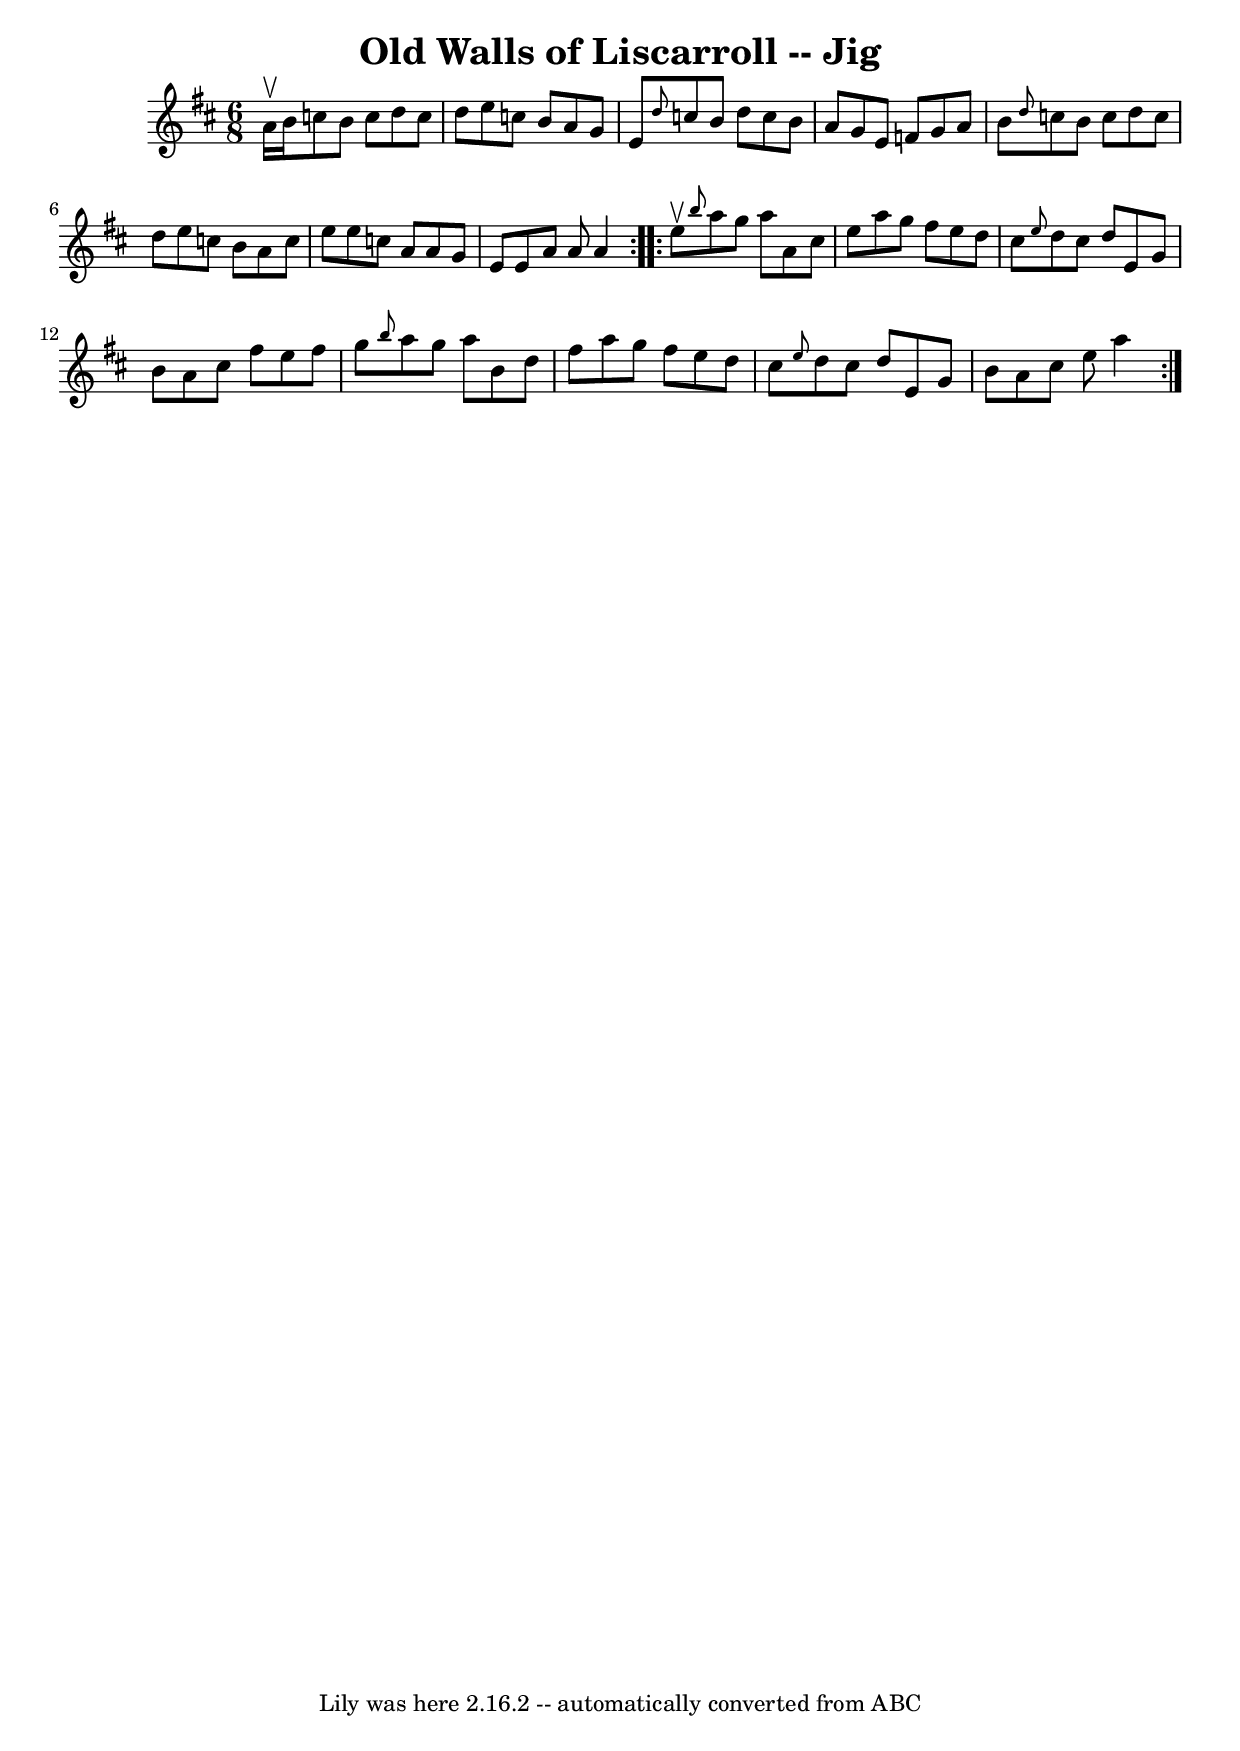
\version "2.16.2"
\include "Mammoth.ily"
\header {
	%% book = "Ryan's Mammoth Collection"
	crossRefNumber = "1"
	footnotes = "\\\\83 424"
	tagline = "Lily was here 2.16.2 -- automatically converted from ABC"
	title = "Old Walls of Liscarroll -- Jig"
}
voicedefault =  {


\repeat volta 2 {
\time 6/8 
\key a \mixolydian a'16^\upbow b'16  |
 c''8 b'8    
c''8 d''8 c''8 d''8    |
 e''8 c''8 b'8 a'8 g'8    
e'8    |
 \grace { d''8  } c''8 b'8 d''8 c''8 b'8 a'8 
   |
 g'8 e'8 f'8 g'8 a'8 b'8    |
     \grace {   
 d''8  } c''8 b'8 c''8 d''8 c''8 d''8    |
 e''8    
c''8 b'8 a'8 c''8 e''8    |
 e''8 c''8 a'8 a'8    
g'8 e'8    |
 e'8 a'8 a'8 a'4  }     \repeat volta 2 {   
e''8^\upbow |
     \grace { b''8  } a''8 g''8 a''8 a'8    
cis''8 e''8    |
 a''8 g''8 fis''8 e''8 d''8 cis''8   
 |
 \grace { e''8  } d''8 cis''8 d''8 e'8 g'8 b'8    
|
 a'8 cis''8 fis''8 e''8 fis''8 g''8    |
     
\grace { b''8  } a''8 g''8 a''8 b'8 d''8 fis''8    |
 
 a''8 g''8 fis''8 e''8 d''8 cis''8    |
 \grace { e''8 
 } d''8 cis''8 d''8 e'8 g'8 b'8    |
 a'8 cis''8    
e''8 a''4        }   
}

\score{
    <<

	\context Staff="default"
	{
	    \voicedefault 
	}

    >>
	\layout {
	}
	\midi {}
}
